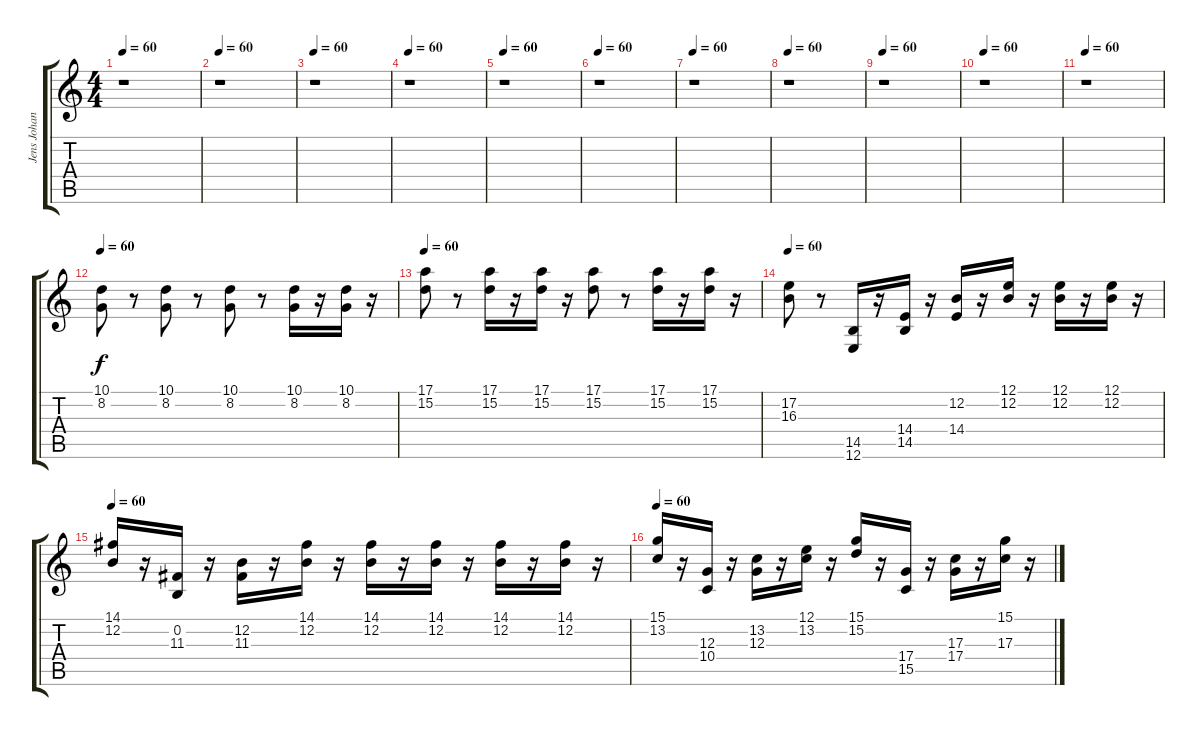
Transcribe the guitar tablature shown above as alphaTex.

\track ("Jens Johansson (Keyboards 3 Interlude)" "Jens Johan") {instrument stringensemble1}
\staff {score tabs}
\tuning (E4 B3 G3 D3 A2 E2) {hide}
\ts (4 4)
\tempo 60
\clef g2
\ks c
r.1{dy f} |
\tempo 60
r.1 |
\tempo 60
r.1 |
\tempo 60
r.1 |
\tempo 60
r.1 |
\tempo 60
r.1 |
\tempo 60
r.1 |
\tempo 60
r.1 |
\tempo 60
r.1 |
\tempo 60
r.1 |
\tempo 60
r.1 |
\tempo 60
(10.1 8.2).8{volume 9} r.8 (10.1 8.2).8 r.8 (10.1 8.2).8 r.8 (10.1 8.2).16 r.16 (10.1 8.2).16 r.16 |
\tempo 60
(17.1 15.2).8 r.8 (17.1 15.2).16 r.16 (17.1 15.2).16 r.16 (17.1 15.2).8 r.8 (17.1 15.2).16 r.16 (17.1 15.2).16 r.16 |
\tempo 60
(17.2 16.3).8 r.8 (14.5 12.6).16 r.16 (14.4 14.5).16 r.16 (12.2 14.4).16 r.16 (12.1 12.2).16 r.16 (12.1 12.2).16 r.16 (12.1 12.2).16 r.16 |
\tempo 60
(14.1 12.2).16 r.16 (0.2 11.3).16 r.16 (12.2 11.3).16 r.16 (14.1 12.2).16 r.16 (14.1 12.2).16 r.16 (14.1 12.2).16 r.16 (14.1 12.2).16 r.16 (14.1 12.2).16 r.16 |
\tempo 60
(15.1 13.2).16 r.16 (12.3 10.4).16 r.16 (13.2 12.3).16 r.16 (12.1 13.2).16 r.16 (15.1 15.2).16 r.16 (17.4 15.5).16 r.16 (17.3 17.4).16 r.16 (15.1 17.3).16 r.16
